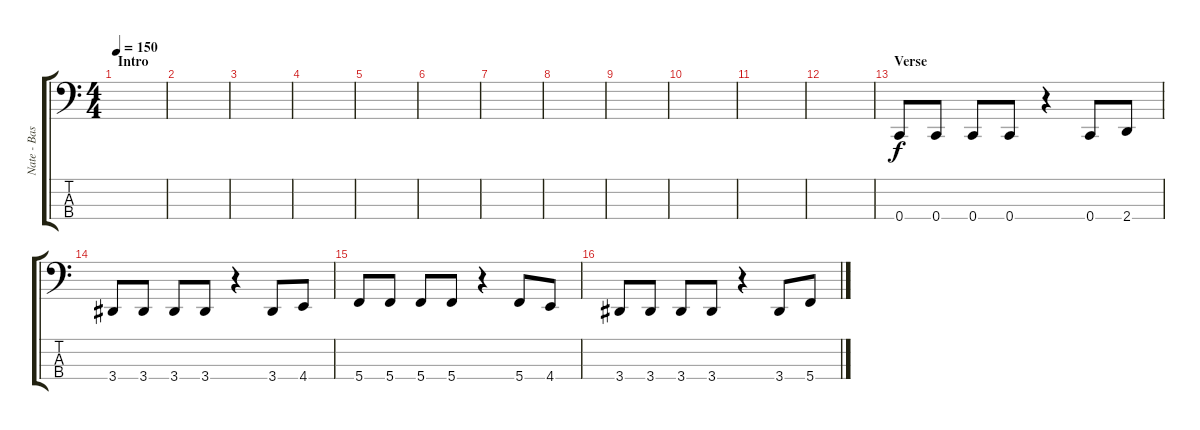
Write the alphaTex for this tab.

\track ("Nate - Bass" "Nate - Bas") {instrument electricbassfinger}
\staff {score tabs}
\tuning (F2 C2 G1 C1) {hide}
\ts (4 4)
\section ("" "Intro")
\tempo 150
\clef f4
\ks c
|
|
|
|
|
|
|
|
|
|
|
|
\section ("" "Verse")
0.4.8 0.4.8 0.4.8 0.4.8 r.4 0.4.8 2.4.8 |
3.4.8 3.4.8 3.4.8 3.4.8 r.4 3.4.8 4.4.8 |
5.4.8 5.4.8 5.4.8 5.4.8 r.4 5.4.8 4.4.8 |
3.4.8 3.4.8 3.4.8 3.4.8 r.4 3.4.8 5.4.8
